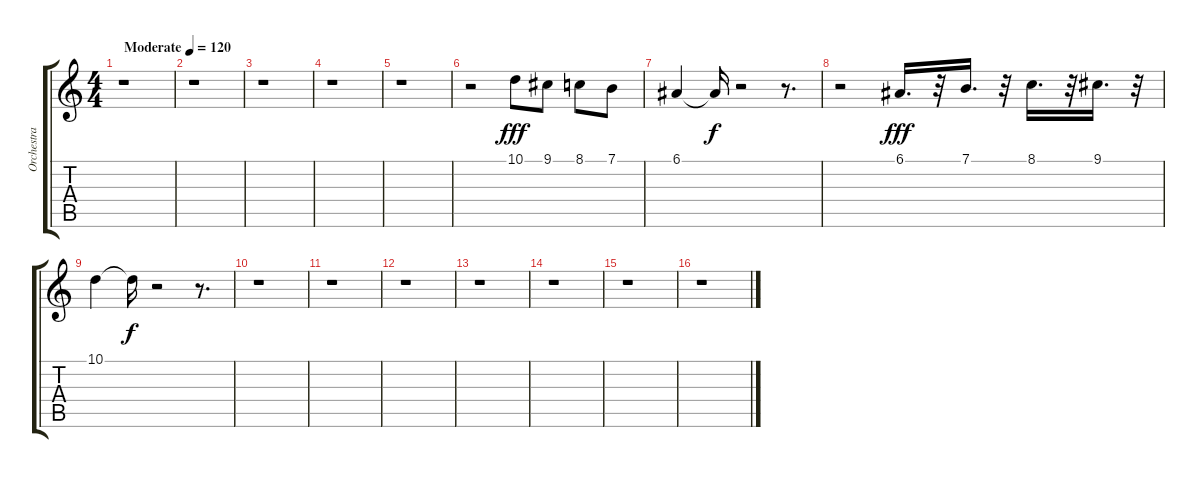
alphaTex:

\track ("Orchestra" "Orchestra") {instrument orchestrahit}
\staff {score tabs}
\tuning (E4 B3 G3 D3 A2 E2) {hide}
\ts (4 4)
\tempo (120 "Moderate")
\clef g2
\ks c
r.1{dy fff instrument orchestrahit} |
r.1 |
r.1 |
r.1 |
r.1 |
r.2 10.1.8 9.1.8 8.1.8 7.1.8 |
6.1.4 6.1{t}.16{dy f} r.2 r.8{d} |
r.2 6.1.16{d dy fff} r.32 7.1.16{d} r.32 8.1.16{d} r.32 9.1.16{d} r.32 |
10.1.4 10.1{t}.16{dy f} r.2 r.8{d} |
r.1 |
r.1 |
r.1 |
r.1 |
r.1 |
r.1 |
r.1
